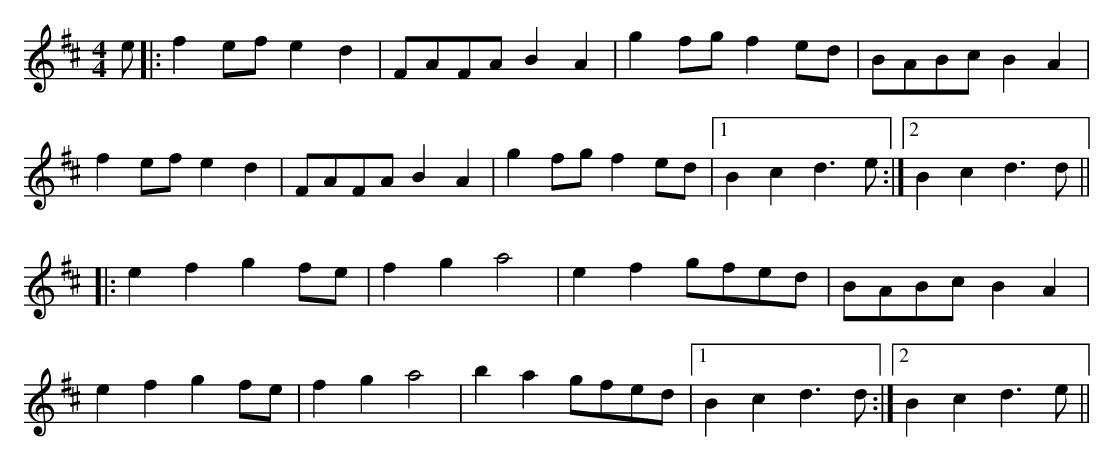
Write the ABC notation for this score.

X:1
M:4/4
K:D
e|:f2ef e2d2|FAFA B2A2|g2fg f2ed|BABc B2A2|
f2ef e2d2|FAFA B2A2|g2fg f2ed|1 B2 c2 d3e:|2 B2 c2 d3d||
|:e2f2 g2fe|f2g2a4|e2f2 gfed|BABc B2A2|
e2f2 g2fe|f2g2a4|b2a2 gfed|1 B2c2d3d:|2 B2c2 d3e||
